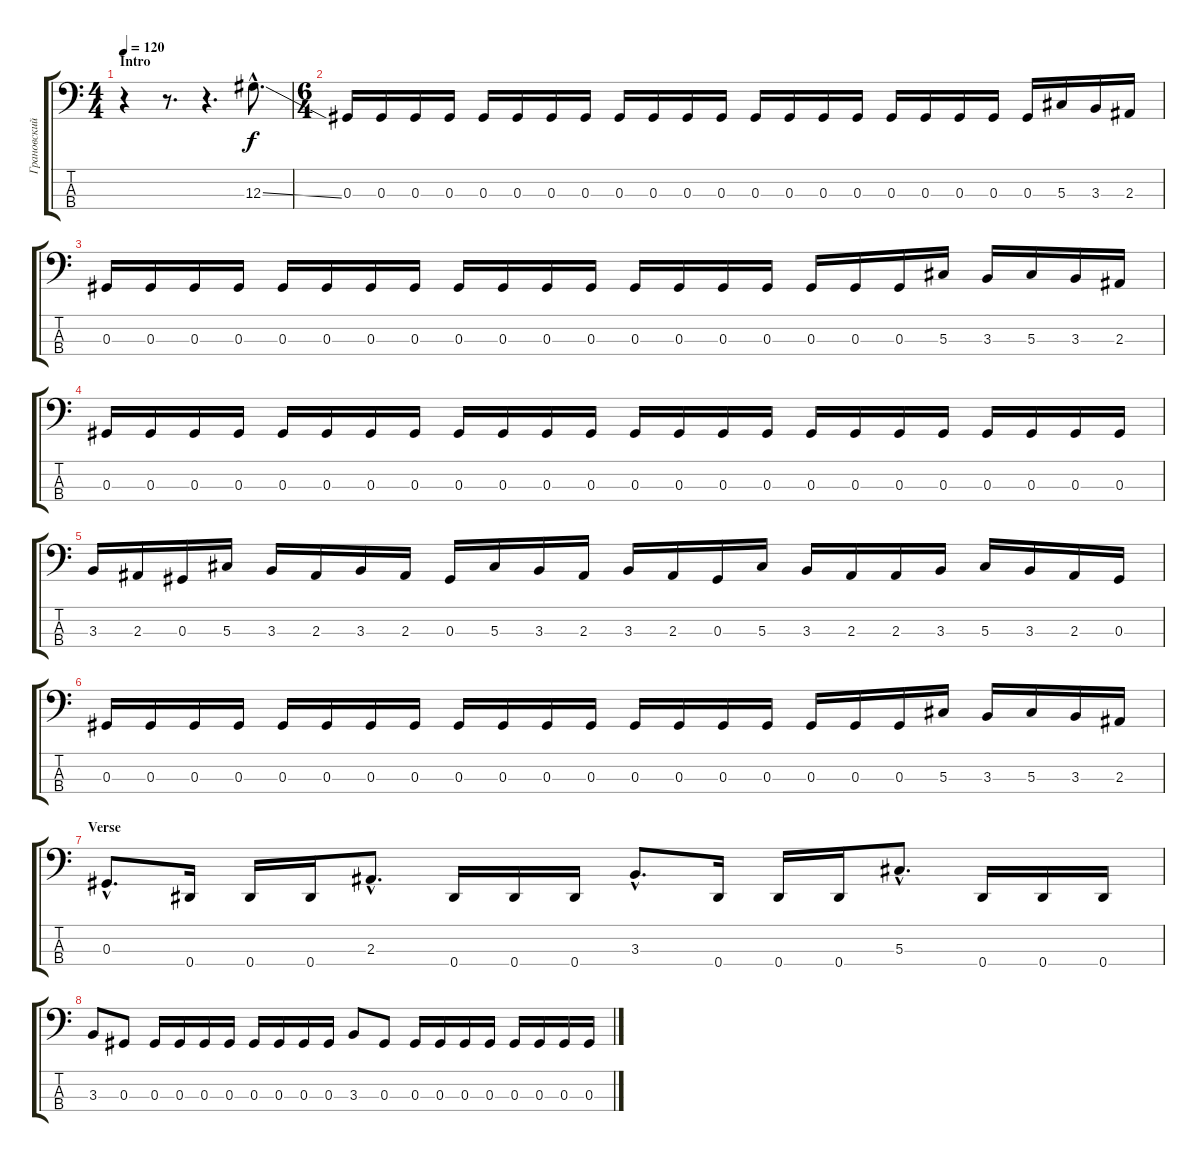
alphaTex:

\track ("Грановский (Bass)" "Грановский") {instrument electricbassfinger}
\staff {score tabs}
\tuning (Gb2 Db2 Ab1 Eb1) {hide}
\ts (4 4)
\section ("" "Intro")
\tempo 120
\clef f4
\ks c
r.4{dy f instrument electricbassfinger} r.8{d} r.4{d} 12.3{ss hac}.8{d} |
\ts (6 4)
0.3.16 0.3.16 0.3.16 0.3.16 0.3.16 0.3.16 0.3.16 0.3.16 0.3.16 0.3.16 0.3.16 0.3.16 0.3.16 0.3.16 0.3.16 0.3.16 0.3.16 0.3.16 0.3.16 0.3.16 0.3.16 5.3.16 3.3.16 2.3.16 |
0.3.16 0.3.16 0.3.16 0.3.16 0.3.16 0.3.16 0.3.16 0.3.16 0.3.16 0.3.16 0.3.16 0.3.16 0.3.16 0.3.16 0.3.16 0.3.16 0.3.16 0.3.16 0.3.16 5.3.16 3.3.16 5.3.16 3.3.16 2.3.16 |
0.3.16 0.3.16 0.3.16 0.3.16 0.3.16 0.3.16 0.3.16 0.3.16 0.3.16 0.3.16 0.3.16 0.3.16 0.3.16 0.3.16 0.3.16 0.3.16 0.3.16 0.3.16 0.3.16 0.3.16 0.3.16 0.3.16 0.3.16 0.3.16 |
3.3.16 2.3.16 0.3.16 5.3.16 3.3.16 2.3.16 3.3.16 2.3.16 0.3.16 5.3.16 3.3.16 2.3.16 3.3.16 2.3.16 0.3.16 5.3.16 3.3.16 2.3.16 2.3.16 3.3.16 5.3.16 3.3.16 2.3.16 0.3.16 |
0.3.16 0.3.16 0.3.16 0.3.16 0.3.16 0.3.16 0.3.16 0.3.16 0.3.16 0.3.16 0.3.16 0.3.16 0.3.16 0.3.16 0.3.16 0.3.16 0.3.16 0.3.16 0.3.16 5.3.16 3.3.16 5.3.16 3.3.16 2.3.16 |
\section ("" "Verse")
0.3{hac}.8{d} 0.4.16 0.4.16 0.4.16 2.3{hac}.8{d} 0.4.16 0.4.16 0.4.16 3.3{hac}.8{d} 0.4.16 0.4.16 0.4.16 5.3{hac}.8{d} 0.4.16 0.4.16 0.4.16 |
3.3.8 0.3.8 0.3.16 0.3.16 0.3.16 0.3.16 0.3.16 0.3.16 0.3.16 0.3.16 3.3.8 0.3.8 0.3.16 0.3.16 0.3.16 0.3.16 0.3.16 0.3.16 0.3.16 0.3.16
